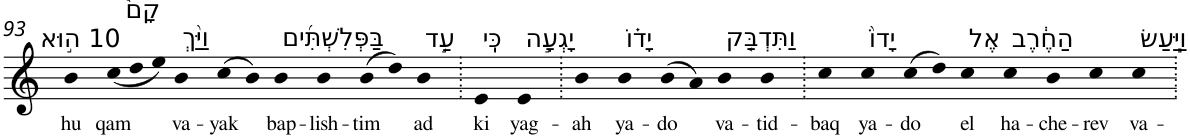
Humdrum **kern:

**kern	**text
*part1	*part1
*staff1	*staff1
*I"Piano	*
*I'Pno	*
!!LO:PB:g=z
*clefG2	*
*k[]	*
=93	=93
!LO:TX:a:t=10 ה֣וּא	!
!	!LO:LY:b
4b	hu
*Xtuplet	*
!LO:TX:a:t=קָם֩	!
!	!LO:LY:b
(<12cc	qam
12dd	.
12ee)	.
!LO:TX:a:t=וַיַּ֨ךְ	!
!	!LO:LY:b
4b	va-
!	!LO:LY:b
(>8cc	-yak
8b)	.
!LO:TX:a:t=בַּפְּלִשְׁתִּ֜ים	!
!	!LO:LY:b
4b	bap-
!	!LO:LY:b
4b	-lish-
!	!LO:LY:b
(>8b	-tim
8dd)	.
!LO:TX:a:t=עַ֣ד	!
!	!LO:LY:b
4b	ad
=94.	=94.
!LO:TX:a:t=כִּֽי	!
!	!LO:LY:b
4e	ki
!LO:TX:a:t=יָגְעָ֣ה	!
!	!LO:LY:b
4e	yag-
=95.	=95.
!	!LO:LY:b
4b	-ah
!LO:TX:a:t=יָד֗וֹ	!
!	!LO:LY:b
4b	ya-
!	!LO:LY:b
(>8b	-do
8a)	.
!LO:TX:a:t=וַתִּדְבַּ֤ק	!
!	!LO:LY:b
4b	va-
!	!LO:LY:b
4b	-tid-
=96.	=96.
!	!LO:LY:b
4cc	-baq
!LO:TX:a:t=יָדוֹ֙	!
!	!LO:LY:b
4cc	ya-
!	!LO:LY:b
(>8cc	-do
8dd)	.
!LO:TX:a:t=אֶל	!
!	!LO:LY:b
4cc	el
!LO:TX:a:t=הַחֶ֔רֶב	!
!	!LO:LY:b
4cc	ha-
!	!LO:LY:b
4b	-che-
!	!LO:LY:b
4cc	-rev
!LO:TX:a:t=וַיַּ֧עַשׂ	!
!	!LO:LY:b
4cc	va-
=.	=.
*-	*-
